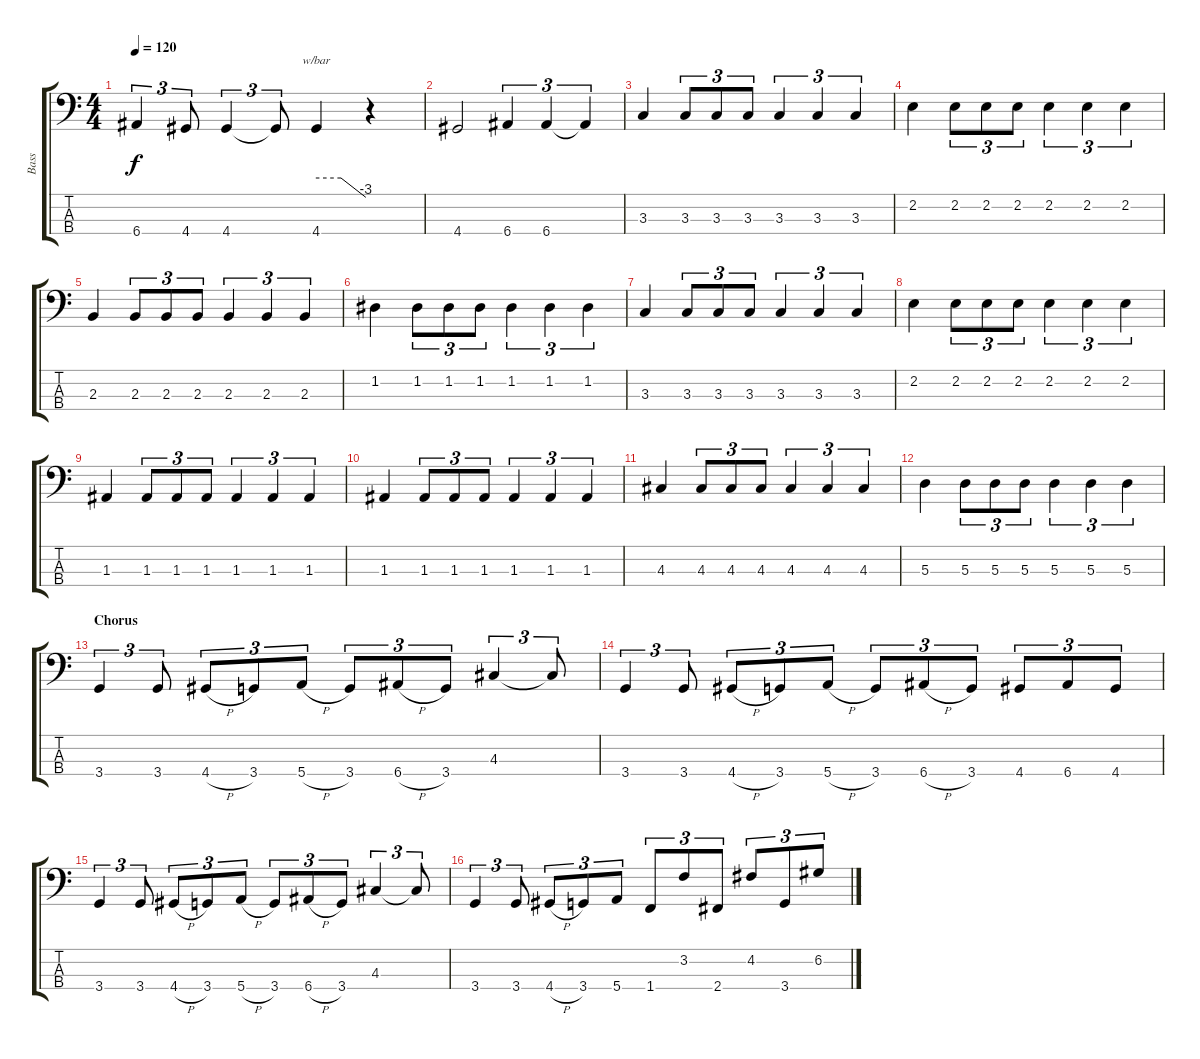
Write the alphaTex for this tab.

\track ("Bass" "Bass") {instrument electricbassfinger}
\staff {score tabs}
\tuning (G2 D2 A1 E1) {hide}
\ts (4 4)
\tempo 120
\clef f4
\ks c
6.4.4{tu (3 2) dy f} 4.4.8{tu (3 2)} 4.4.4{tu (3 2)} 4.4{t}.8{tu (3 2)} 4.4.4{tbe (custom default 0 0 30 0 60 -12)} r.4 |
4.4.2 6.4.4{tu (3 2)} 6.4.4{tu (3 2)} 6.4{t}.4{tu (3 2)} |
3.3.4 3.3.8{tu (3 2)} 3.3.8{tu (3 2)} 3.3.8{tu (3 2)} 3.3.4{tu (3 2)} 3.3.4{tu (3 2)} 3.3.4{tu (3 2)} |
2.2.4 2.2.8{tu (3 2)} 2.2.8{tu (3 2)} 2.2.8{tu (3 2)} 2.2.4{tu (3 2)} 2.2.4{tu (3 2)} 2.2.4{tu (3 2)} |
2.3.4 2.3.8{tu (3 2)} 2.3.8{tu (3 2)} 2.3.8{tu (3 2)} 2.3.4{tu (3 2)} 2.3.4{tu (3 2)} 2.3.4{tu (3 2)} |
1.2.4 1.2.8{tu (3 2)} 1.2.8{tu (3 2)} 1.2.8{tu (3 2)} 1.2.4{tu (3 2)} 1.2.4{tu (3 2)} 1.2.4{tu (3 2)} |
3.3.4 3.3.8{tu (3 2)} 3.3.8{tu (3 2)} 3.3.8{tu (3 2)} 3.3.4{tu (3 2)} 3.3.4{tu (3 2)} 3.3.4{tu (3 2)} |
2.2.4 2.2.8{tu (3 2)} 2.2.8{tu (3 2)} 2.2.8{tu (3 2)} 2.2.4{tu (3 2)} 2.2.4{tu (3 2)} 2.2.4{tu (3 2)} |
1.3.4 1.3.8{tu (3 2)} 1.3.8{tu (3 2)} 1.3.8{tu (3 2)} 1.3.4{tu (3 2)} 1.3.4{tu (3 2)} 1.3.4{tu (3 2)} |
1.3.4 1.3.8{tu (3 2)} 1.3.8{tu (3 2)} 1.3.8{tu (3 2)} 1.3.4{tu (3 2)} 1.3.4{tu (3 2)} 1.3.4{tu (3 2)} |
4.3.4 4.3.8{tu (3 2)} 4.3.8{tu (3 2)} 4.3.8{tu (3 2)} 4.3.4{tu (3 2)} 4.3.4{tu (3 2)} 4.3.4{tu (3 2)} |
5.3.4 5.3.8{tu (3 2)} 5.3.8{tu (3 2)} 5.3.8{tu (3 2)} 5.3.4{tu (3 2)} 5.3.4{tu (3 2)} 5.3.4{tu (3 2)} |
\section ("" "Chorus")
3.4.4{tu (3 2)} 3.4.8{tu (3 2)} 4.4{h}.8{tu (3 2)} 3.4.8{tu (3 2)} 5.4{h}.8{tu (3 2)} 3.4.8{tu (3 2)} 6.4{h}.8{tu (3 2)} 3.4.8{tu (3 2)} 4.3.4{tu (3 2)} 4.3{t}.8{tu (3 2)} |
3.4.4{tu (3 2)} 3.4.8{tu (3 2)} 4.4{h}.8{tu (3 2)} 3.4.8{tu (3 2)} 5.4{h}.8{tu (3 2)} 3.4.8{tu (3 2)} 6.4{h}.8{tu (3 2)} 3.4.8{tu (3 2)} 4.4.8{tu (3 2)} 6.4.8{tu (3 2)} 4.4.8{tu (3 2)} |
3.4.4{tu (3 2)} 3.4.8{tu (3 2)} 4.4{h}.8{tu (3 2)} 3.4.8{tu (3 2)} 5.4{h}.8{tu (3 2)} 3.4.8{tu (3 2)} 6.4{h}.8{tu (3 2)} 3.4.8{tu (3 2)} 4.3.4{tu (3 2)} 4.3{t}.8{tu (3 2)} |
3.4.4{tu (3 2)} 3.4.8{tu (3 2)} 4.4{h}.8{tu (3 2)} 3.4.8{tu (3 2)} 5.4.8{tu (3 2)} 1.4.8{tu (3 2)} 3.2.8{tu (3 2)} 2.4.8{tu (3 2)} 4.2.8{tu (3 2)} 3.4.8{tu (3 2)} 6.2.8{tu (3 2)}
